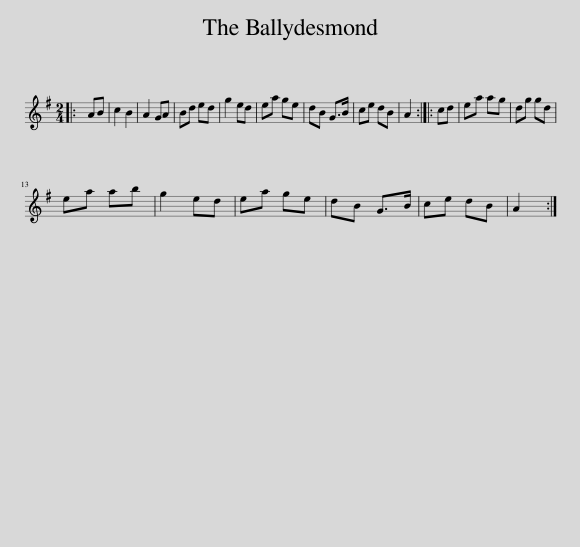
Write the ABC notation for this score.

X:1
L:1/8
M:2/4
I:linebreak $
K:G
V:1 treble
V:1
|: AB | c2 B2 | A2 GA | Bd ed | g2 ed | %5
 ea ge | dB G>B | ce dB | A2 :: cd | %10
 ea ag | dg gd |$ ea ab | g2 ed | ea ge | %15
 dB G>B | ce dB | A2 :| %18
